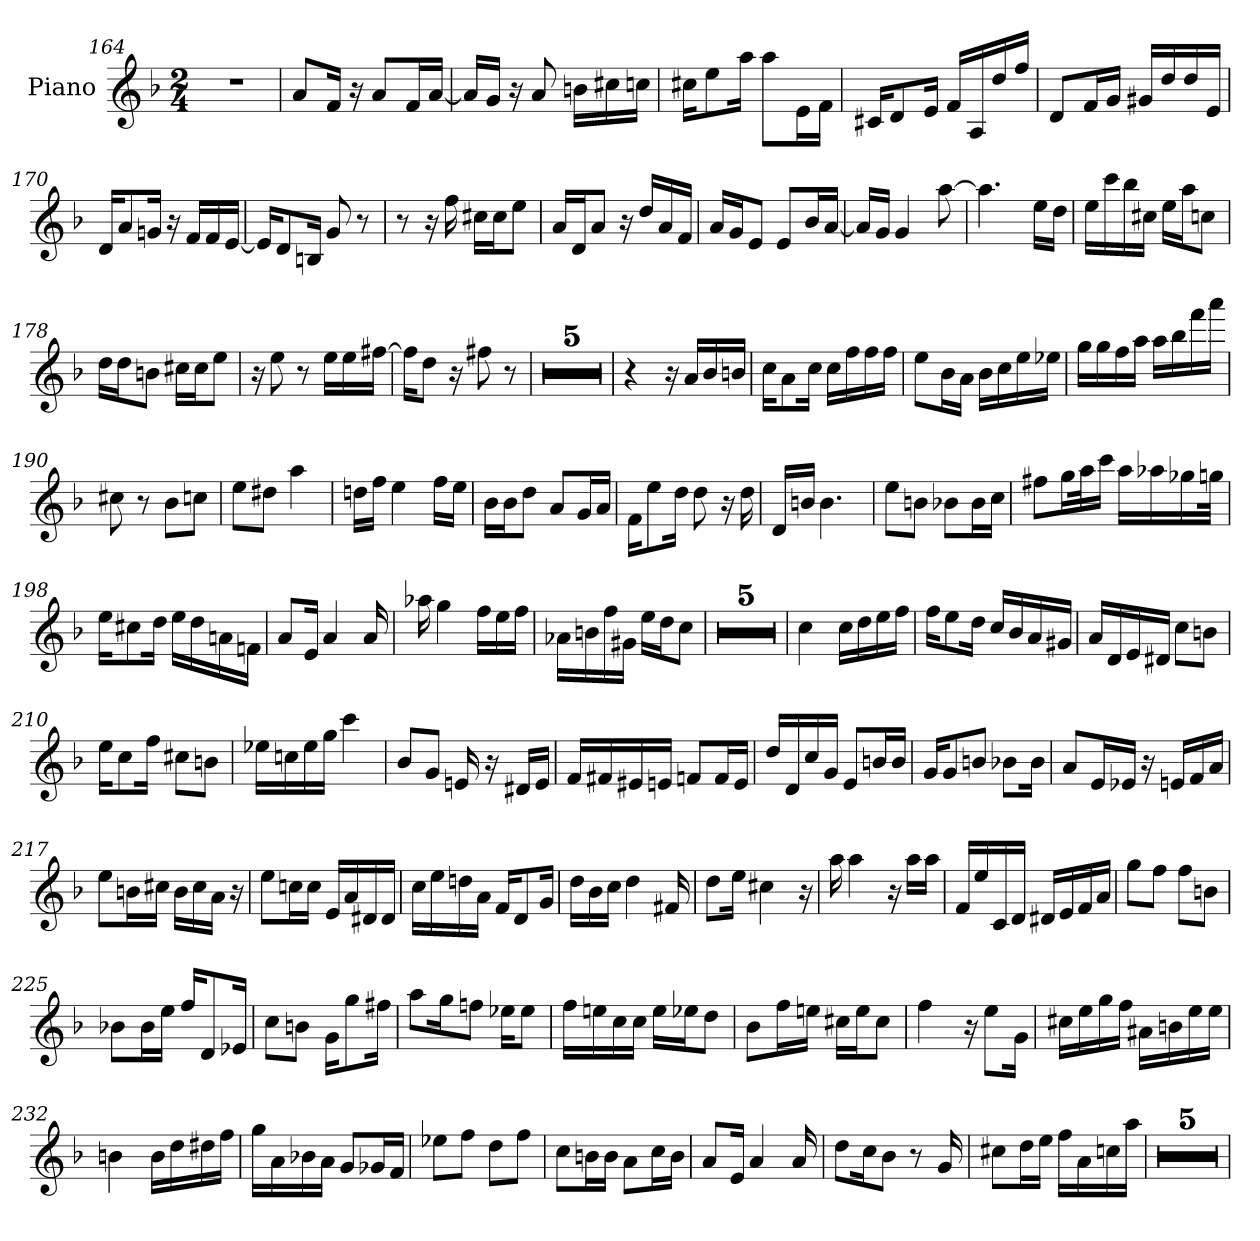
**kern
*part1
*staff1
*I"Piano
*I'Pno
*clefG2
*k[b-]
*F:
*M2/4
=164
2r
=165
!!LO:REH:place=s1:b:enc=none:fs=14:t=Melody 8
*MM60
8a/L
16f/Jk
16r
8a/L
16f/L
[16a/JJ
=166
16a/LL]
16g/JJ
16r
8a/
16bn\LL
16cc#X\
16ccn\JJ
=167
16cc#X\KL
8ee\
16aa\Jk
8aa\L
16e\L
16f\JJ
!!LO:LB:g=z
=168
16c#X/KL
8d/
16e/Jk
16f/LL
16A/
16dd/
16ff/JJ
=169
8d/L
16f/L
16g/JJ
16g#X/LL
16dd/
16dd/
16e/JJ
=170
16d/KL
8a/
16gn/Jk
16r
16f/LL
16f/
[16e/JJ
=171
16e/KL]
8d/
16Bn/Jk
8g/
8r
=172
8r
16r
16ff\
16cc#X\LL
16cc#\J
8ee\J
!!LO:LB:g=z
=173
16a/LL
16d/J
8a/J
16r
16dd/LL
16a/
16f/JJ
=174
16a/LL
16g/J
8e/J
8e/L
16b-/L
[16a/JJ
=175
16a/LL]
16g/JJ
4g/
[8aa\
=176
4.aa\]
16ee\LL
16dd\JJ
=177
16ee\LL
16ccc\
16bb-\
16cc#X\JJ
16ee\LL
16aa\J
8ccn\J
=178
16dd\LL
16dd\J
8bn\J
16cc#X\LL
16cc#\J
8ee\J
!!LO:PB:g=z
=179
16r
8ee\
8r
16ee\LL
16ee\
[16ff#X\JJ
=180
16ff#\KL]
8dd\J
16r
8ff#X\
8r
=181
2r
=182
2r
=183
2r
=184
2r
=185
2r
=186
!!LO:REH:place=s1:b:enc=none:fs=14:t=Melody 9
*MM60
4r
16r
16a/LL
16b-/
16bn/JJ
!!LO:LB:g=z
=187
16cc\KL
8a\
16cc\Jk
16cc\LL
16ff\
16ff\
16ff\JJ
=188
8ee\L
16b-\L
16a\JJ
16b-\LL
16cc\
16ee\
16ee-X\JJ
=189
16gg\LL
16gg\
16ff\
16aa\JJ
16aa\LL
16bb-\
16fff\
16aaa\JJ
=190
8cc#X\
8r
8b-\L
8ccn\J
=191
8ee\L
8dd#X\J
4aa\
=192
16ddn\LL
16ff\JJ
4ee\
16ff\LL
16ee\JJ
!!LO:LB:g=z
=193
16b-\LL
16b-\J
8dd\J
8a/L
16g/L
16a/JJ
=194
16f\KL
8ee\
16dd\Jk
8dd\
16r
16dd\
=195
16d/LL
16bn/JJ
4.b\
=196
8ee\L
8bn\J
8b-X\L
16b-\L
16cc\JJ
=197
8ff#X\L
16gg\L
32aa\K
16ccc\JJ
16aa\LL
16aa-X\
16gg-X\
32ggn\JJk
!!LO:LB:g=z
=198
16ee\KL
8cc#X\
16dd\Jk
16ee\LL
16dd\
16an\
16fn\JJ
=199
8a/L
16e/Jk
4a/
16a/
=200
16aa-X\
4gg\
16ff\LL
16ee\
16ff\JJ
=201
16a-X\LL
16bn\
16ff\
16g#X\JJ
16ee\LL
16dd\J
8cc\J
=202
2r
=203
2r
=204
2r
=205
2r
!!LO:LB:g=z
=206
2r
=207
!!LO:REH:place=s1:b:enc=none:fs=14:t=Melody 10
*MM60
4cc\
16cc\LL
16dd\
16ee\
16ff\JJ
=208
16ff\KL
8ee\
16dd\Jk
16cc/LL
16b-/
16a/
16g#X/JJ
=209
16a/LL
16d/
16e/
16d#X/JJ
8cc\L
8bn\J
=210
16ee\KL
8cc\
16ff\Jk
8cc#X\L
8bn\J
=211
16ee-X\LL
16ccn\
16ee-\
16gg\JJ
4ccc\
!!LO:LB:g=z
=212
8b-/L
8g/J
16en/
16r
16d#X/LL
16e/JJ
=213
16f/LL
16f#X/
16e#X/
16en/JJ
8fn/L
16f/L
16e/JJ
=214
16dd/LL
16d/
16cc/
16g/JJ
8e/L
16bn/L
16b/JJ
=215
16g/KL
8g/
8bn/J
8b-X\L
16b-\Jk
=216
8a/L
16e/L
16e-X/JJ
16r
16en/LL
16f/
16a/JJ
!!LO:LB:g=z
=217
8ee\L
16bn\L
16cc#X\JJ
16b\LL
16cc#\
16a\JJ
16r
=218
8ee\L
16ccn\L
16cc\JJ
16e/LL
16a/
16d#X/
16d#/JJ
=219
16cc\LL
16ee\
16ddn\
16a\JJ
16f/KL
8d/
16g/Jk
=220
16dd\LL
16b-\
16cc\JJ
4dd\
16f#X/
=221
8dd\L
16ee\Jk
4cc#X\
16r
=222
16aa\
4aa\
16r
16aa\LL
16aa\JJ
!!LO:LB:g=z
=223
16f/LL
16ee/
16c/
16d/JJ
16d#X/LL
16e/
16f/
16a/JJ
=224
8gg\L
8ff\J
8ff\L
8bn\J
=225
8b-X\L
16b-\L
16ee\JJ
16ff/KL
8d/
16e-X/Jk
=226
8cc\L
8bn\J
16g\KL
8gg\
16ff#X\Jk
=227
8aa\L
16gg\K
8ffn\J
16ee-X\KL
8ee-\J
=228
16ff\LL
16een\
16cc\
16cc\JJ
16ee\LL
16ee-X\J
8dd\J
!!LO:LB:g=z
=229
8b-\L
16ff\L
16een\JJ
16cc#X\LL
16ee\J
8cc#\J
=230
4ff\
16r
8ee\L
16g\Jk
=231
16cc#X\LL
16ee\
16gg\
16ff\JJ
16a#X\LL
16bn\
16ee\
16ee\JJ
=232
4bn\
16b\LL
16dd\
16dd#X\
16ff\JJ
=233
16gg\LL
16a\
16b-X\
16a\JJ
8g/L
16g-X/L
16f/JJ
=234
8ee-X\L
8ff\J
8dd\L
8ff\J
!!LO:LB:g=z
=235
8cc\L
16bn\L
16b\JJ
8a\L
16cc\L
16b\JJ
=236
8a/L
16e/Jk
4a/
16a/
=237
8dd\L
16cc\K
8b-\J
8r
16g/
=238
8cc#X\L
16dd\L
16ee\JJ
16ff\LL
16a\
16ccn\
16aa\JJ
=239
2r
=240
2r
=241
2r
=242
2r
!!LO:LB:g=z
=243
2r
=
*-
